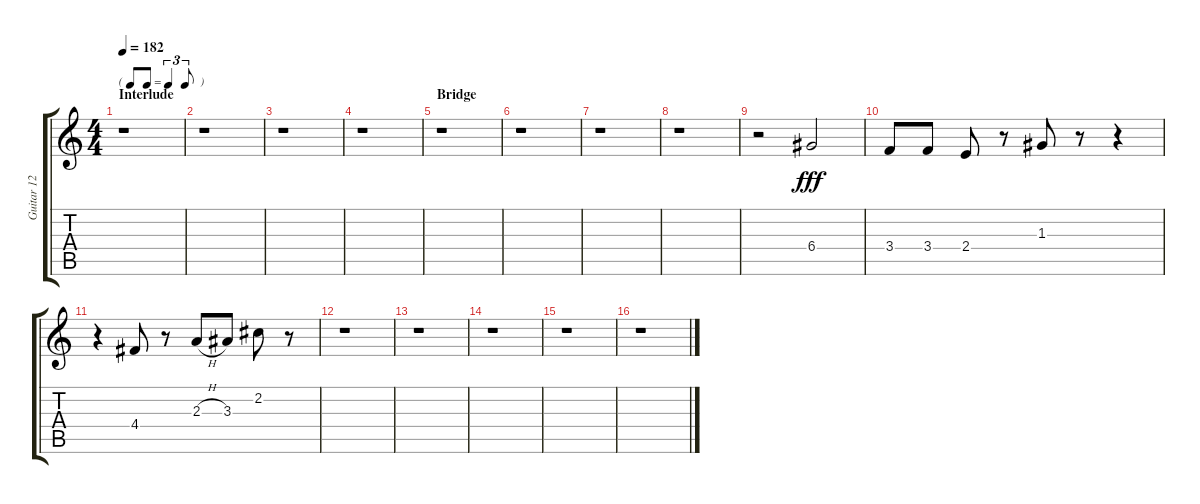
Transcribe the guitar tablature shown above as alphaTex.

\track ("Guitar 12" "Guitar 12") {instrument distortionguitar}
\staff {score tabs}
\tuning (E4 B3 G3 D3 A2 E2) {hide}
\ts (4 4)
\tf triplet8th
\section ("" "Interlude")
\tempo 182
\clef g2
\ks c
r.1{dy fff} |
r.1 |
r.1 |
r.1 |
\section ("" "Bridge")
r.1 |
r.1 |
r.1 |
r.1 |
r.2 6.4.2 |
3.4.8 3.4.8 2.4.8 r.8 1.3.8 r.8 r.4 |
r.4 4.4.8 r.8 2.3{h}.8 3.3.8 2.2.8 r.8 |
r.1 |
r.1 |
r.1 |
r.1 |
r.1
